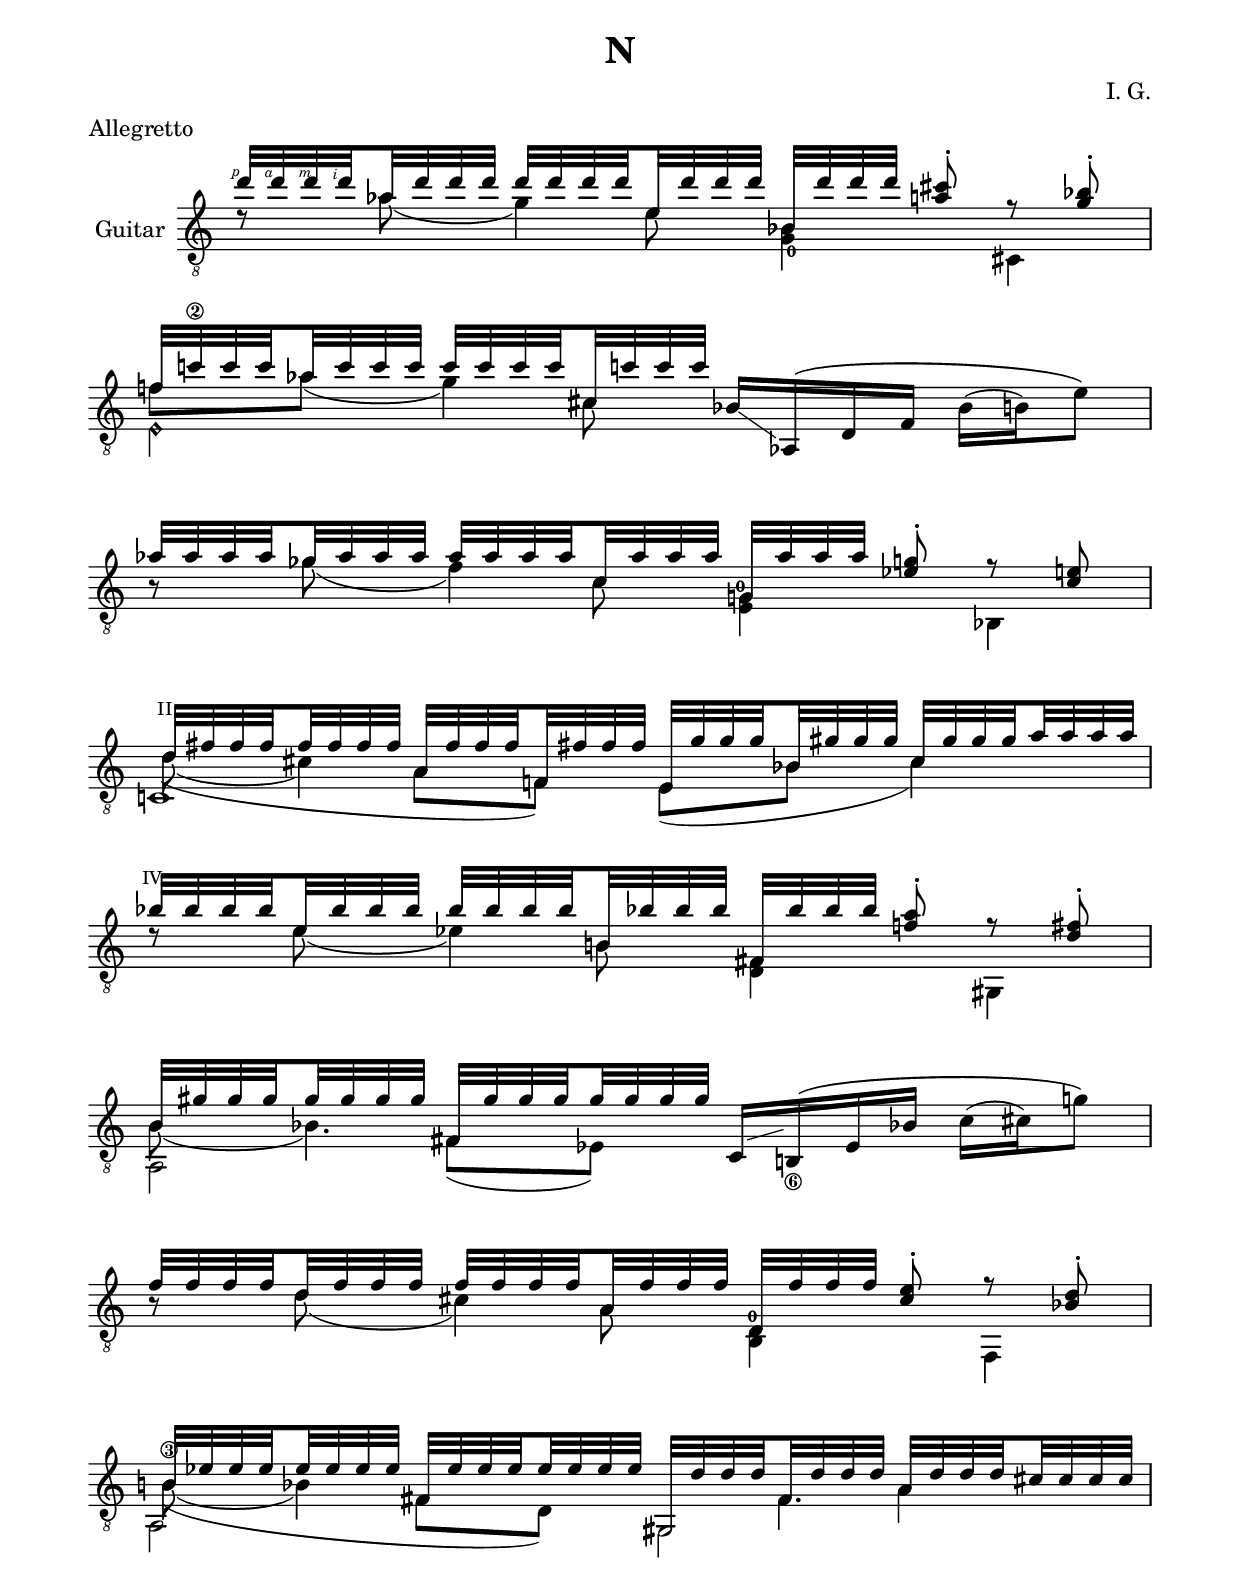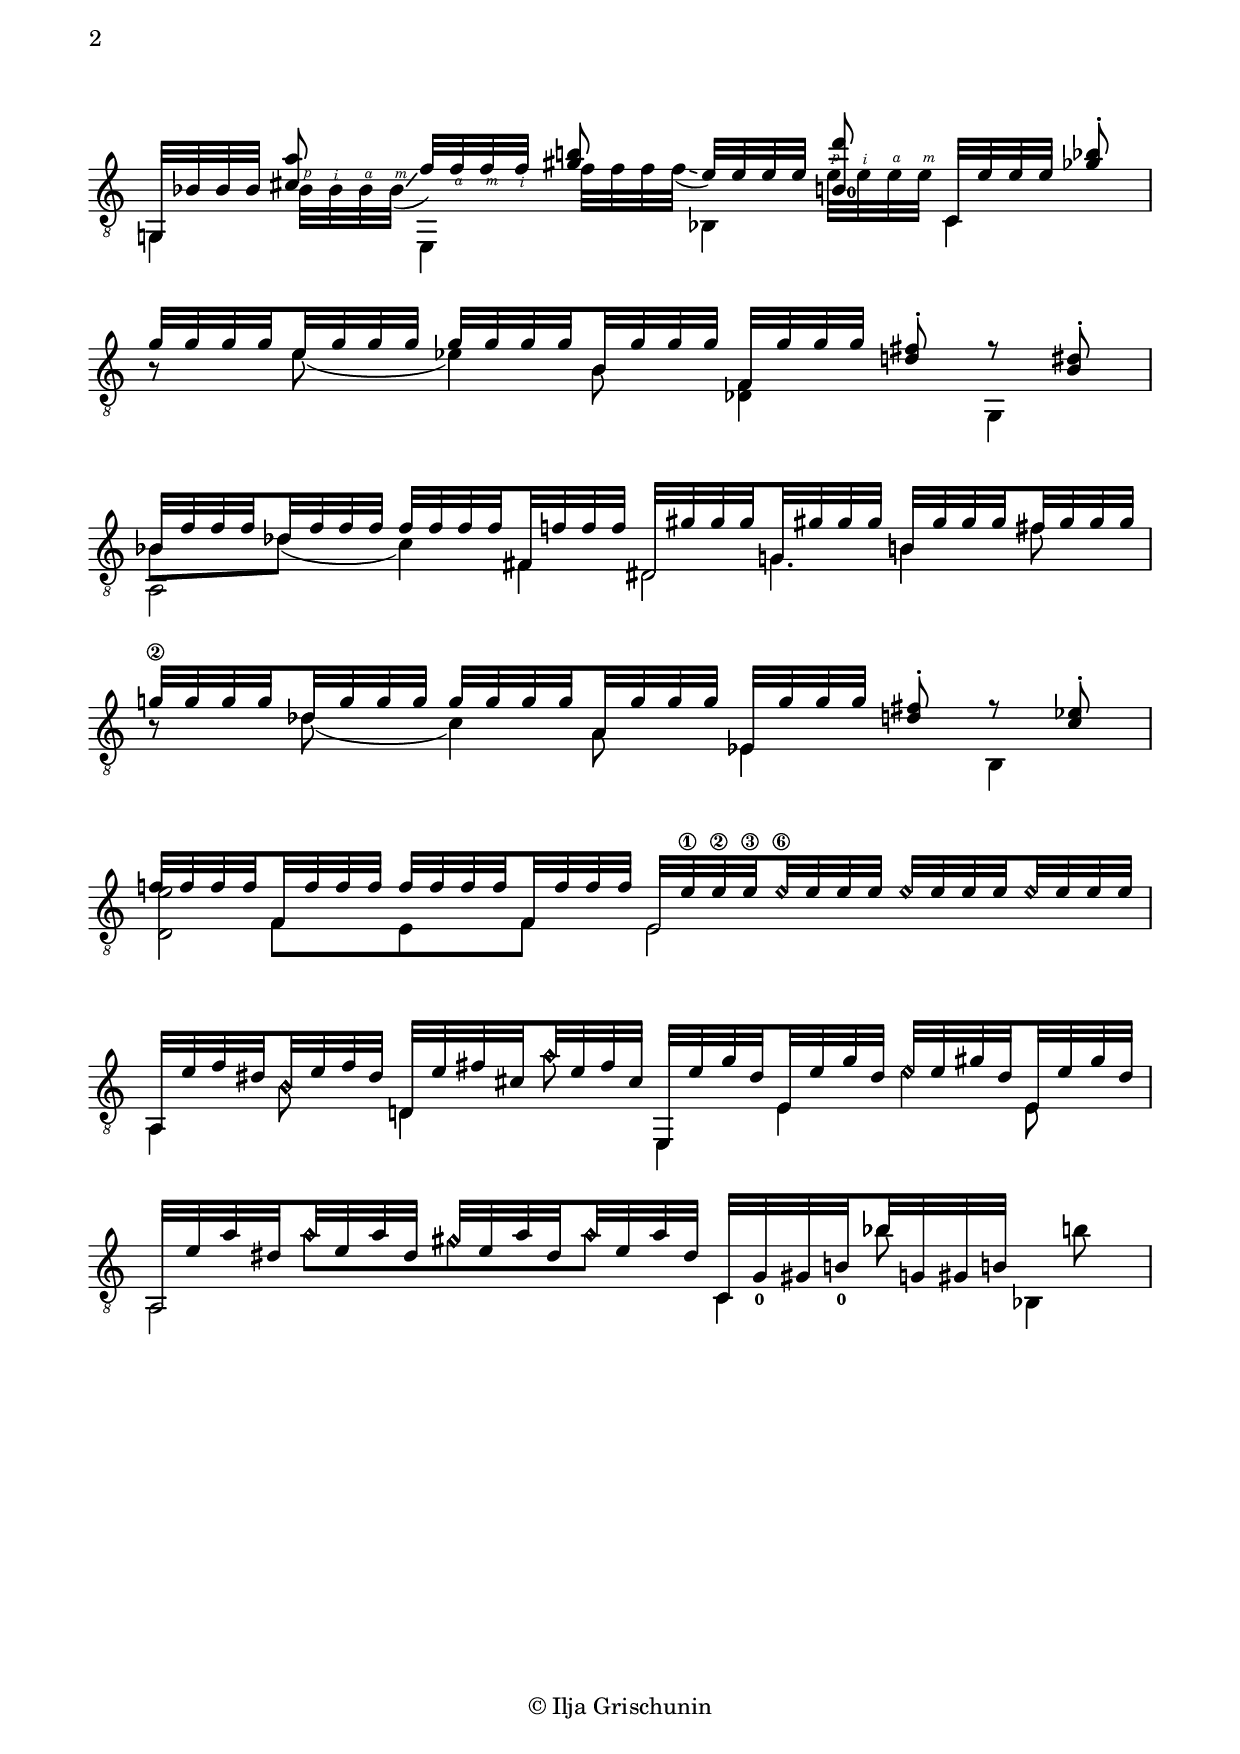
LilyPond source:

\version "2.19.15"

\language "deutsch"

\header {
  title = "N"
  meter = "Allegretto"
  composer = "I. G."
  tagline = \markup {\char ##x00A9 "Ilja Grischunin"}
}

\paper {
  #(set-paper-size "a4")
  top-markup-spacing.basic-distance = 5
  markup-system-spacing.basic-distance = 15
  top-system-spacing.basic-distance = 20
  system-system-spacing.basic-distance = 20
  score-system-spacing.basic-distance = 20
  last-bottom-spacing.basic-distance = 25

  %two-sided = ##t
  %inner-margin = 25
  %outer-margin = 15
  left-margin = 15
  right-margin = 15
}

\layout {
  \context {
    \Voice
    \override Glissando.thickness = #1.5
    \override Glissando.gap = #0.1
  }
  \context {
    \Score
    \remove "Bar_number_engraver"
  }
}
%%%%%%%%%%%%%%%%%%%%%%%%%%%%%%%%%%%%%%
#(define RH rightHandFinger)

xLV = #(define-music-function (parser location further) (number?) #{
  \once \override LaissezVibrerTie.X-extent = #'(0 . 0)
  \once \override LaissezVibrerTie.details.note-head-gap = #(/
                                                             further -2)
  \once \override LaissezVibrerTie.extra-offset = #(cons (/
                                                          further 2) 0)
         #})

stringNumberSpanner =
#(define-music-function (parser location StringNumber) (string?)
   #{
     \override TextSpanner.font-size = #-5
     \override TextSpanner.dash-fraction = #0.3
     \override TextSpanner.dash-period = #1.5
     \override TextSpanner.bound-details.right.arrow = ##t
     \override TextSpanner.arrow-width = #0.2
     \override TextSpanner.arrow-length = #0.7
     \override TextSpanner.bound-details.left.stencil-align-dir-y = #CENTER
     \override TextSpanner.bound-details.left.text = \markup { \circle \number #StringNumber }
   #})

stringNumSpan =
#(define-music-function (parser location StringNumber) (string?)
   #{
     \override TextSpanner.font-size = #-5
     \override TextSpanner.dash-fraction = #0.3
     \override TextSpanner.dash-period = #1.5
     %\override TextSpanner.bound-details.right.arrow = ##t
     %\override TextSpanner.arrow-width = #0.2
     %\override TextSpanner.arrow-length = #0.7
     \override TextSpanner.bound-details.left.stencil-align-dir-y = #CENTER
     \override TextSpanner.bound-details.left.text = \markup { \circle \number #StringNumber }
   #})

%%%%%%%%%%%%%%%%%%%%%%%%%%%%%%%%%%%%%%

global = {
  %\key d \major
  \time 4/4
  \override Staff.TimeSignature.stencil = ##f
}

ossia = \relative {
  \set Staff.fontSize = #-3
  \override Staff.StaffSymbol.staff-space = #(magstep -3)
  \override Staff.StaffSymbol.thickness = #(magstep -3)
  \global
  d''2~ d8 cis-. r b-. c!2 r
  \break
  as~ as8 g-. r e fis2 r
  \break
  b~ b8 a-. r fis-. as2 r
  \break
  f~ f8 e-. r d es2 d'4.( cis8)
  \break
  b4 f' e4. b'8 g2~ g8 fis-. r es-. f!2 as f e R1*2 r2 b4 h g es' d2
}

classicalGuitar = \relative {
  \global
  <<
    {
      \set subdivideBeams = ##t
      \set baseMoment = #(ly:make-moment 1/8)
      \set beatStructure = #'(2 2 2 2)
      \override StrokeFinger.extra-offset = #'(-2.3 . 0.8)
      d''32\RH #1 d\RH #4 d\RH #3 d\RH #2 as d d d d d d d e, d' d d
      b, d' d d <a cis>8-.\noBeam r <g b>-.
    }
    \\
    {
      d8\rest as'( g4)
      \once\override Fingering.extra-offset = #'(0.3 . 1)
      <g,_0 b>4 cis,
    }
    \\
    {
      \voiceTwo
      s4. e'8 s2
    }
  >>
  <<
    {
      f!32 c'!\2 c c as c c c c c c c cis, c'! c c
    }
    \\
    {
      f,8 as( g4)
    }
    \\
    {
      \voiceTwo
      s4. cis,8
    }
    \\
    {
      \voiceTwo
      e,4\harmonic s
    }
  >>
  b'16-\markup {
    \postscript #"1.2 2.2 moveto 3.6 -2.5 rlineto stroke"
  } as,\( d f b( h) e8\)
  <<
    {
      \set subdivideBeams = ##t
      \set baseMoment = #(ly:make-moment 1/8)
      \set beatStructure = #'(2 2 2 2)
      as32 as as as ges as as as as as as as c, as' as as
      g, as' as as <es g>8-.\noBeam r <c e>
    }
    \\
    {
      h8\rest ges'( f4)
      \once\override Fingering.extra-offset = #'(-0.5 . -3)
      <e, g!-0>4 b
    }
    \\
    {
      \voiceTwo
      s4. c'8 s2
    }
  >>
  <<
    {
      \override TextScript.font-size = -2
      \once\override TextScript.extra-offset = #'(-0.5 . -1.5)
      d32^"II" fis fis fis fis fis fis fis
      a, fis' fis fis f,! fis'! fis fis
      e, g' g g b, gis' gis gis cis, gis' gis gis a a a a
    }
    \\
    {
      d,8( cis4) s8
    }
    \\
    {
      \voiceTwo
      \hideNotes
      \shape #'((0.8 . 0.3) (0 . 0) (0 . 0) (0 . 0)) Slur
      d4(\unHideNotes a8 f) e( b' cis4)
    }
    \\
    {
      \voiceTwo
      c,!1
    }
  >>
  <<
    {
      \once\override TextScript.extra-offset = #'(-0.7 . -1.5)
      b''32^"IV" b b b e, b' b b b b b b h,! b'! b b
      fis, b' b b <f! a>8-.\noBeam r <d fis>-.
    }
    \\
    {
      d8\rest e( es4) <d, fis> gis,
    }
    \\
    {
      \voiceTwo
      s4. h'8 s2
    }
  >>
  <<
    {
      h32 gis' gis gis gis gis gis gis fis, gis' gis gis gis gis gis gis
    }
    \\
    {
      h,8( b4.)
    }
    \\
    {
      \voiceTwo
      s4 fis8( es)
    }
    \\
    {
      \voiceTwo
      a,2
    }
  >>
  c16-\markup {
    \postscript #"1.7 1.2 moveto 3.5 1 rlineto stroke"
  } h!_\6\( es b'! c( cis) g'8\)
  \break
  <<
    {
      \set subdivideBeams = ##t
      \set baseMoment = #(ly:make-moment 1/8)
      \set beatStructure = #'(2 2 2 2)
      f32 f f f d f f f f f f f a, f' f f
      d, f' f f <cis e>8-.\noBeam r <b d>-.
    }
    \\
    {
      h8\rest d( cis4)
      \once\override Fingering.extra-offset = #'(-0.3 . -4.2)
      <h, d-0> f
    }
    \\
    {
      \voiceTwo
      s4. a'8 s2
    }
  >>
  \mergeDifferentlyHeadedOn
  \mergeDifferentlyDottedOn
  <<
    {
      h32 es es es es es es es fis, es' es es es es es es
      gis,, d'' d d fis, d' d d a d d d cis cis cis cis
    }
    \\
    {
      h!8\3( b4) s8 s4 a
    }
    \\
    {
      \voiceTwo
      \hideNotes
      \shape #'((1 . 0.8) (0 . 0) (0 . 0) (0 . 0)) Slur
      h4(\unHideNotes fis8 d) s8 fis4.
    }
    \\
    {
      \voiceTwo
      a,2 gis
    }
  >>
  <<
    {
      s8 <cis' a'> s <gis' h!> s
      \once\override Fingering.extra-offset = #'(1.2 . 2.9)
      <h,!_0 d'>
    }
    \\
    {
      \voiceOne
      g,32[ b' b b]
      \voiceTwo
      \override StrokeFinger.extra-offset = #'(-1.3 . 1.5)
      b\RH #1 b\RH #2 b\RH #4 b\RH #3 (\glissando
      \voiceOne
      \override StrokeFinger.extra-offset = #'(-1.3 . -1.2)
      f')[ f\RH #4 f\RH #3 f\RH #2 ]
      \voiceTwo
      f f f f(\glissando
      \voiceOne
      e)[ e e e]
      \voiceTwo
      \override StrokeFinger.extra-offset = #'(-1.3 . 1.5)
      e\RH #1 e\RH #2 e\RH #4 e\RH #3
    }
    \\
    {
      \voiceTwo
      g,,!4 e b'
    }
  >>
  <<
    {
      c32 e' e e <ges b>8-.\noBeam
    }
    \\
    {
      c,,4
    }
  >>
  <<
    {
      g''32 g g g e g g g g g g g h, g' g g
      f, g' g g <d! fis>8-.\noBeam r <h dis>-.
    }
    \\
    {
      h8\rest e( es4) <des, f> g,
    }
    \\
    {
      \voiceTwo
      s4. h'8 s2
    }
  >>
  <<
    {
      b32 f' f f des f f f f f f f fis, f'! f f
      dis, gis' gis gis g,! gis'! gis gis h, gis' gis gis fis gis gis gis
    }
    \\
    {
      s2. s8 fis
    }
    \\
    {
      \voiceTwo
      b,8 des( c4) s h
    }
    \\
    {
      \voiceTwo
      s4. fis4 g4.
    }
    \\
    {
      \voiceTwo
      a,2 dis
    }
  >>
  <<
    {
      g'!32\2 g g g des g g g g g g g a, g' g g
      es, g' g g <d fis>8-.\noBeam r <c es>-.
    }
    \\
    {
      h8\rest des( c4) es, h
    }
    \\
    {
      \voiceTwo
      s4. a'8 s2
    }
  >>
  <<
    {
      f'!32 f f f f, f' f f f f f f f, f' f f
      e, e'\1 e\2 e\3 e\harmonic\6 e e e e\harmonic e e e e\harmonic e e e
    }
    \\
    {
      s8 f, e f
    }
    \\
    {
      \voiceTwo
      \once\override NoteColumn.force-hshift = #0.2
      <d e'>2 e2
    }
  >>
  <<
    {
      a,32 e'' f dis h\harmonic e f dis d,! e' fis cis a'\harmonic e fis cis
      e,, e'' g dis e, e' g dis e\harmonic e gis dis e, e' gis dis
      a, e'' a dis, a'\harmonic e a dis, gis\harmonic e a dis, a'\harmonic e a dis,
    }
    \\
    {
      s8 h\harmonic s a'\harmonic s e,4 e8
      s a'\harmonic gis\harmonic a\harmonic
    }
    \\
    {
      \voiceTwo
      a,,4 d e, e''\harmonic a,,2
    }
  >>
  <<
    {
      c32 g'_0 gis h!_0 b' g, gis h!
    }
    \\
    {      
      s8 b' s h
    }
    \\
    {
      \voiceTwo
      c,,4 b
    }
  >>
}

%%%%%%%%%%%%%%%%%%%%%%%%%%%%%%%%%%%%%%
\score {
  \new StaffGroup<<

    %\new Staff \ossia

    \new Staff \with {
      instrumentName = "Guitar"
    }
    {
      \clef "treble_8" \classicalGuitar
    }

  >>
}
